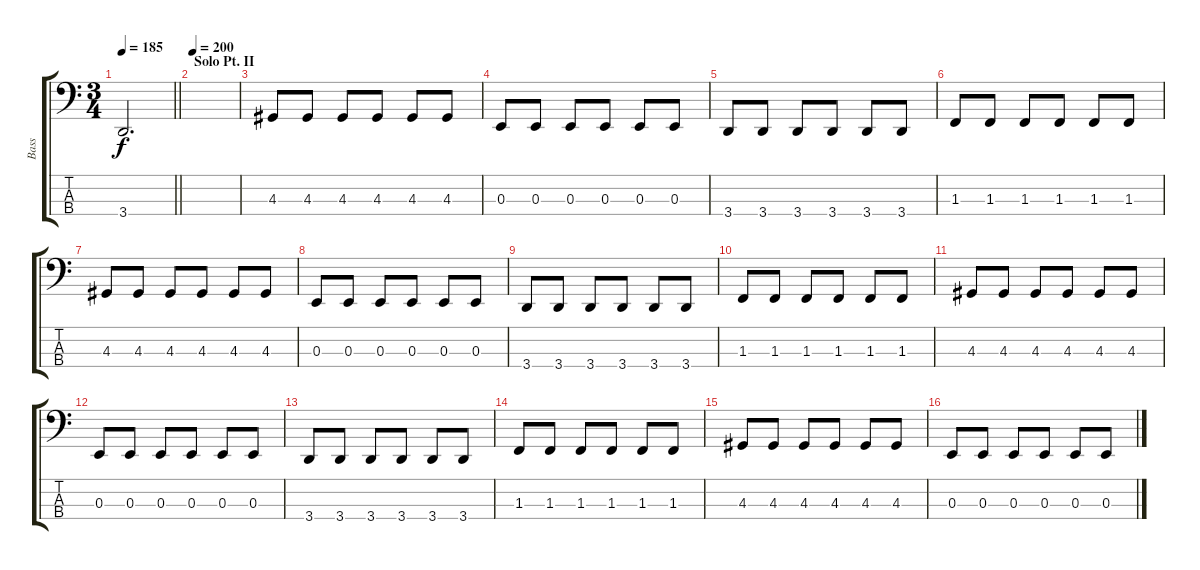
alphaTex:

\track ("Bass" "Bass") {instrument electricbasspick}
\staff {score tabs}
\tuning (D2 A1 E1 B0) {hide}
\ts (3 4)
\tempo 185
\clef f4
\barLineRight lightlight
\ks c
3.4.2{d dy f} |
\section ("" "Solo Pt. II")
\tempo 200
|
4.3.8 4.3.8 4.3.8 4.3.8 4.3.8 4.3.8 |
0.3.8 0.3.8 0.3.8 0.3.8 0.3.8 0.3.8 |
3.4.8 3.4.8 3.4.8 3.4.8 3.4.8 3.4.8 |
1.3.8 1.3.8 1.3.8 1.3.8 1.3.8 1.3.8 |
4.3.8 4.3.8 4.3.8 4.3.8 4.3.8 4.3.8 |
0.3.8 0.3.8 0.3.8 0.3.8 0.3.8 0.3.8 |
3.4.8 3.4.8 3.4.8 3.4.8 3.4.8 3.4.8 |
1.3.8 1.3.8 1.3.8 1.3.8 1.3.8 1.3.8 |
4.3.8 4.3.8 4.3.8 4.3.8 4.3.8 4.3.8 |
0.3.8 0.3.8 0.3.8 0.3.8 0.3.8 0.3.8 |
3.4.8 3.4.8 3.4.8 3.4.8 3.4.8 3.4.8 |
1.3.8 1.3.8 1.3.8 1.3.8 1.3.8 1.3.8 |
4.3.8 4.3.8 4.3.8 4.3.8 4.3.8 4.3.8 |
0.3.8 0.3.8 0.3.8 0.3.8 0.3.8 0.3.8
